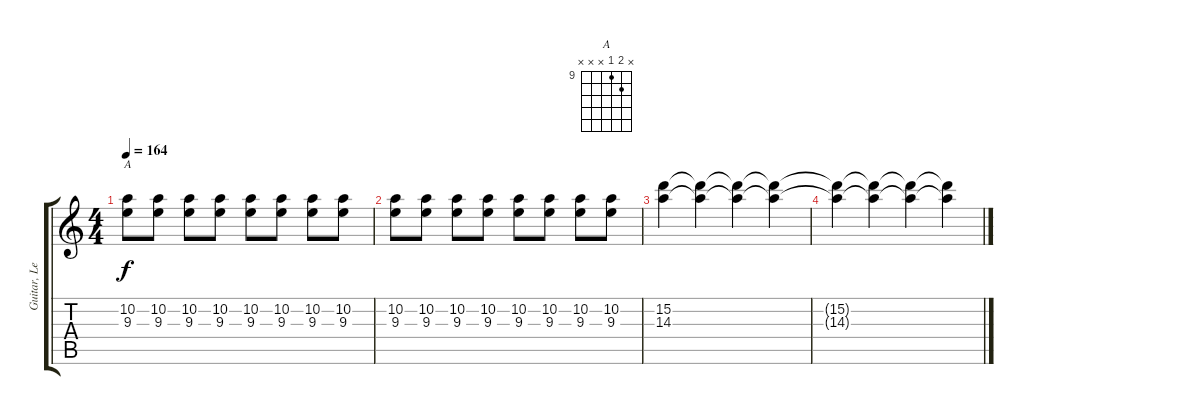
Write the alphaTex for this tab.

\track ("Guitar, Lead" "Guitar, Le") {instrument overdrivenguitar}
\staff {score tabs}
\tuning (E4 B3 G3 D3 A2 E2) {hide}
\chord ("A" x 10 9 x x x) {firstfret 9}
\ts (4 4)
\tempo 164
\clef g2
\ks c
(10.2 9.3).8{ch "A" dy f} (10.2 9.3).8 (10.2 9.3).8 (10.2 9.3).8 (10.2 9.3).8 (10.2 9.3).8 (10.2 9.3).8 (10.2 9.3).8 |
(10.2 9.3).8 (10.2 9.3).8 (10.2 9.3).8 (10.2 9.3).8 (10.2 9.3).8 (10.2 9.3).8 (10.2 9.3).8 (10.2 9.3).8 |
(15.2 14.3).4 (15.2{t} 14.3{t}).4 (15.2{t} 14.3{t}).4 (15.2{t} 14.3{t}).4 |
(15.2{t} 14.3{t}).4 (15.2{t} 14.3{t}).4 (15.2{t} 14.3{t}).4 (15.2{t} 14.3{t}).4
